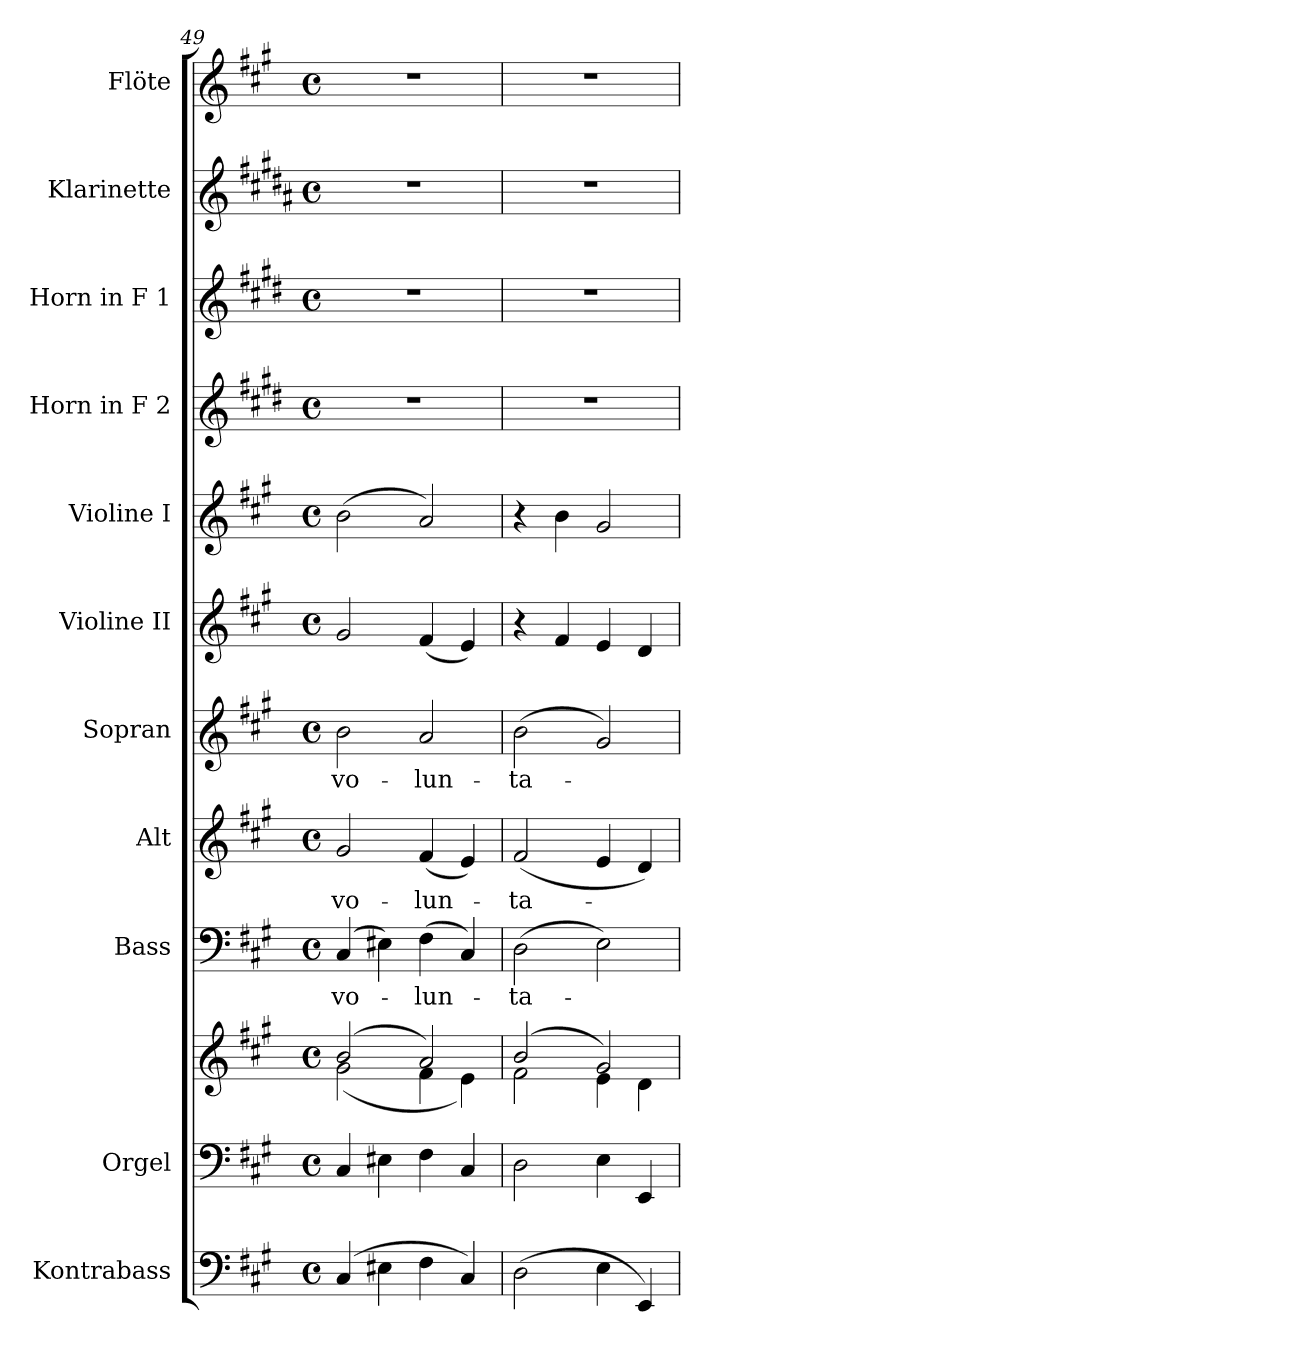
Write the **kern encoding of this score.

**kern	**kern	**kern	**kern	**text	**kern	**text	**kern	**text	**kern	**kern	**kern	**kern	**kern	**kern
*part11	*part10	*part10	*part9	*part9	*part8	*part8	*part7	*part7	*part6	*part5	*part4	*part3	*part2	*part1
*staff12	*staff11	*staff10	*staff9	*staff9	*staff8	*staff8	*staff7	*staff7	*staff6	*staff5	*staff4	*staff3	*staff2	*staff1
*I"Kontrabass	*I"Orgel	*	*I"Bass	*	*I"Alt	*	*I"Sopran	*	*I"Violine II	*I"Violine I	*I"Horn in F 2	*I"Horn in F 1	*I"Klarinette	*I"Flöte
*I'Kb.	*I'Org.	*	*I'B.	*	*I'A.	*	*I'S.	*	*I'Vl. II	*I'Vl. I	*	*	*I'Kl.	*I'Fl.
*clefF4	*clefF4	*clefG2	*clefF4	*	*clefG2	*	*clefG2	*	*clefG2	*clefG2	*clefG2	*clefG2	*clefG2	*clefG2
*ITrd7c12	*	*	*	*	*	*	*	*	*	*	*ITrd4c7	*ITrd4c7	*ITrd1c2	*
*k[f#c#g#]	*k[f#c#g#]	*k[f#c#g#]	*k[f#c#g#]	*	*k[f#c#g#]	*	*k[f#c#g#]	*	*k[f#c#g#]	*k[f#c#g#]	*k[f#c#g#]	*k[f#c#g#]	*k[f#c#g#]	*k[f#c#g#]
*A:	*A:	*A:	*A:	*	*A:	*	*A:	*	*A:	*A:	*A:	*A:	*A:	*A:
*M4/4	*M4/4	*M4/4	*M4/4	*	*M4/4	*	*M4/4	*	*M4/4	*M4/4	*M4/4	*M4/4	*M4/4	*M4/4
*met(c)	*met(c)	*met(c)	*met(c)	*	*met(c)	*	*met(c)	*	*met(c)	*met(c)	*met(c)	*met(c)	*met(c)	*met(c)
=49	=49	=49	=49	=49	=49	=49	=49	=49	=49	=49	=49	=49	=49	=49
*	*	*^	*	*	*	*	*	*	*	*	*	*	*	*
!	!	!	!	!	!LO:LY:b	!	!LO:LY:b	!	!LO:LY:b	!	!	!	!	!	!
(4CC#/	4C#/	(2b/	(<2g#\	(4C#/	vo-	2g#/	vo-	2b\	vo-	2g#/	(>2b\	1r	1r	1r	1r
4EE#X\	4E#X\	.	.	4E#X\)	.	.	.	.	.	.	.	.	.	.	.
!	!	!	!	!	!LO:LY:b	!	!LO:LY:b	!	!LO:LY:b	!	!	!	!	!	!
4FF#\	4F#\	2a/)	4f#\	(>4F#\	-lun-	(<4f#/	-lun-	2a/	-lun-	(<4f#/	2a/)	.	.	.	.
4CC#/)	4C#/	.	4e\)	4C#/)	.	4e/)	.	.	.	4e/)	.	.	.	.	.
=50	=50	=50	=50	=50	=50	=50	=50	=50	=50	=50	=50	=50	=50	=50	=50
!	!	!	!	!	!LO:LY:b	!	!LO:LY:b	!	!LO:LY:b	!	!	!	!	!	!
(>2DD\	2D\	(2b/	2f#\	(>2D\	-ta-	(<2f#/	-ta-	(>2b\	-ta-	4r	4r	1r	1r	1r	1r
.	.	.	.	.	.	.	.	.	.	4f#/	4b\	.	.	.	.
4EE\	4E\	2g#/)	4e\	2E\)	.	4e/	.	2g#/)	.	4e/	2g#/	.	.	.	.
4EEE/)	4EE/	.	4d\	.	.	4d/)	.	.	.	4d/	.	.	.	.	.
*	*	*v	*v	*	*	*	*	*	*	*	*	*	*	*	*
=	=	=	=	=	=	=	=	=	=	=	=	=	=	=
*-	*-	*-	*-	*-	*-	*-	*-	*-	*-	*-	*-	*-	*-	*-
